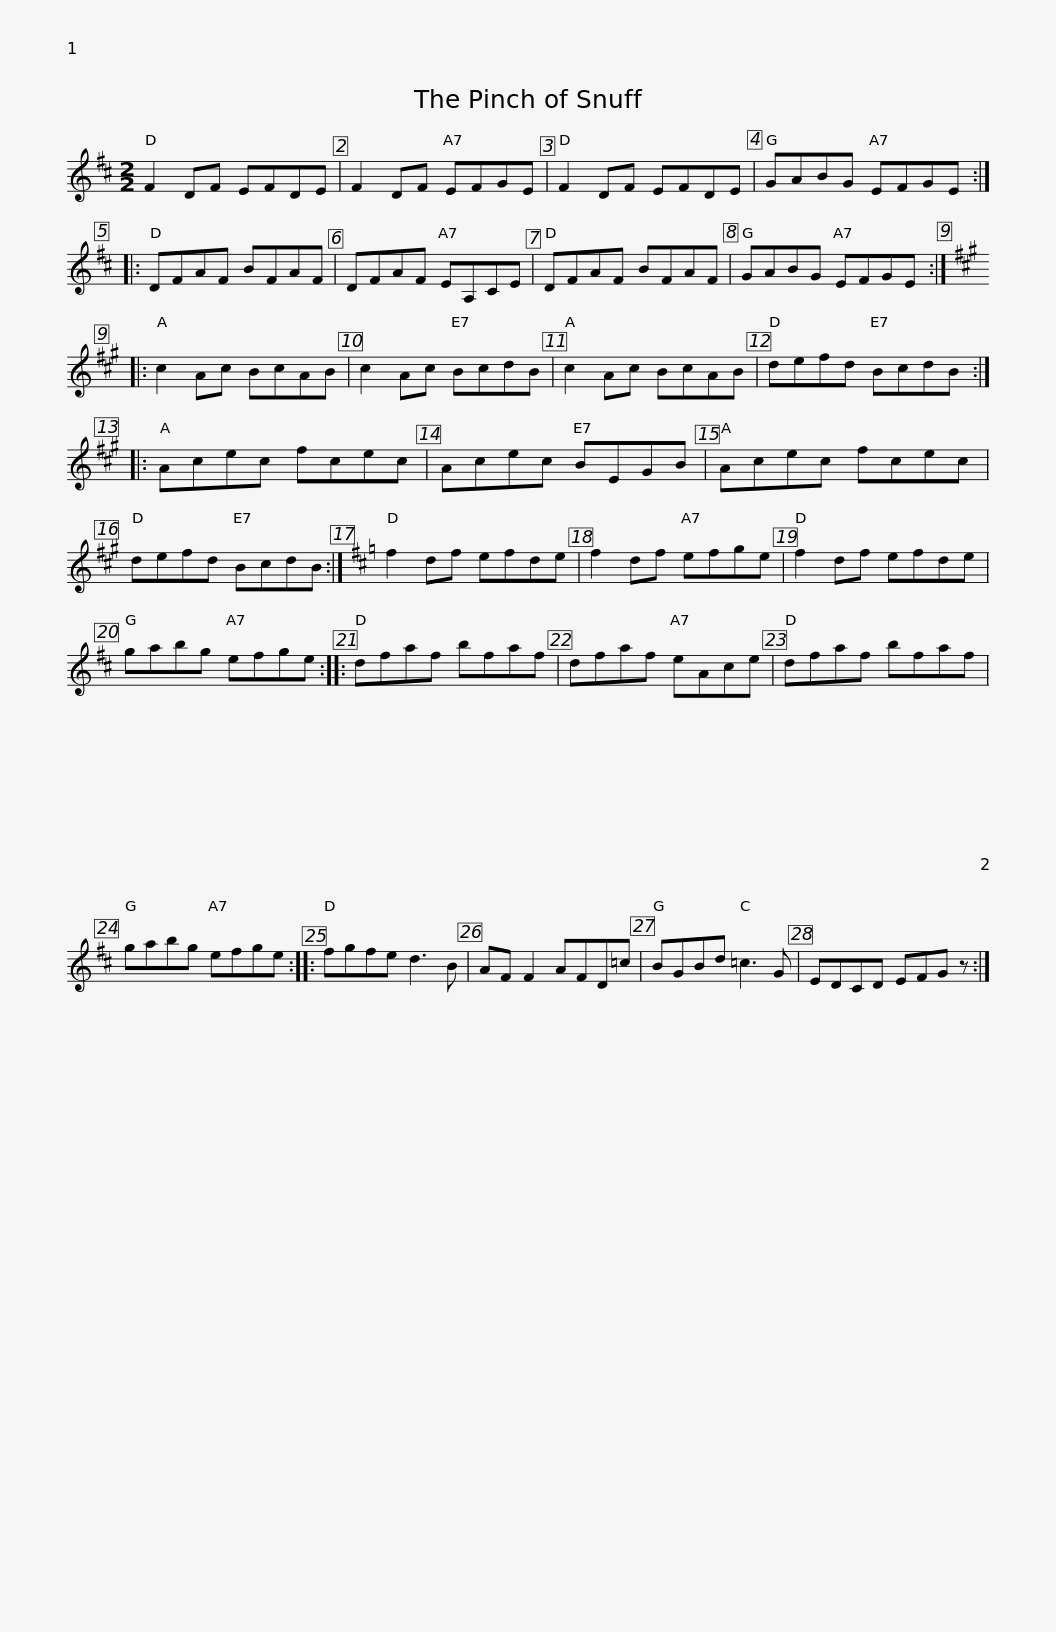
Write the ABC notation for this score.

X:1
L:1/8
M:2/2
I:linebreak $
K:D
V:1 treble
V:1
 F2 DF EFDE | F2 DF EFGE | F2 DF EFDE | GABG EFGE :: DFAF BFAF |$ %5
 DFAF EA,CE | DFAF BFAF | GABG EFGE ::[K:A] c2 Ac BcAB | c2 Ac BcdB |$ %10
 c2 Ac BcAB | defd BcdB :: Acec fcec | Acec BEGB | Acec fcec |$ %15
 defd BcdB :|[K:D] f2 df efde | f2 df efge | f2 df efde | gabg efge ::$ %20
 dfaf bfaf | dfaf eAce | dfaf bfaf | gabg efge :: fgfe d3 B |$ %25
 AF F2 AFD=c | BGBd =c3 G | EDCD EFG z :| %28
